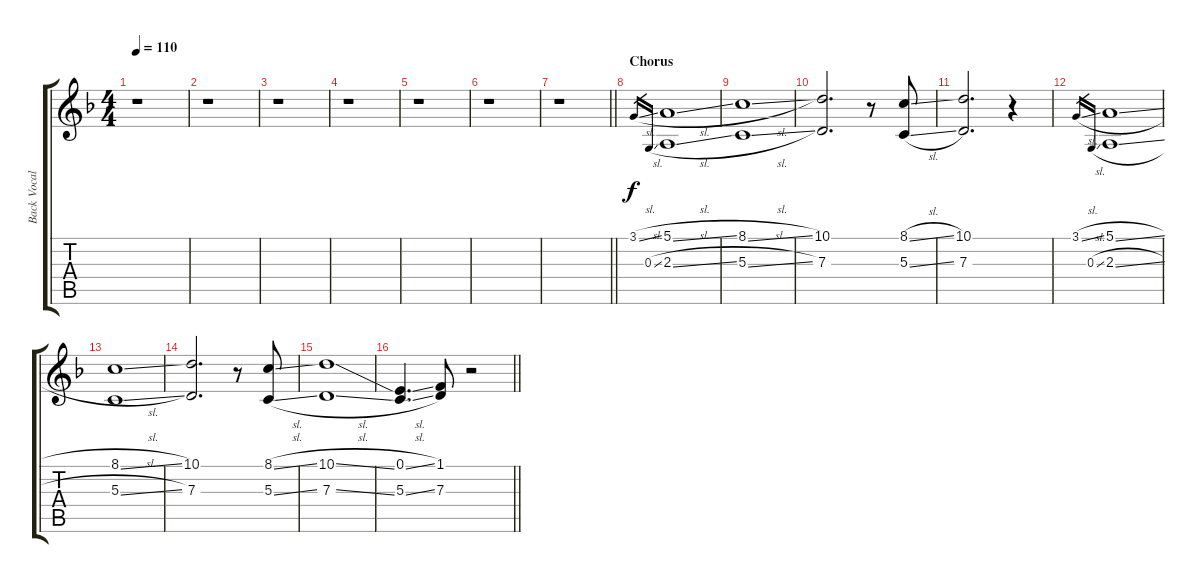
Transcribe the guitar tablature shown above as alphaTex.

\track ("Back Vocal" "Back Vocal") {instrument clarinet}
\staff {score tabs}
\tuning (E4 B3 G3 D3 A2 D2) {hide}
\ts (4 4)
\tempo 110
\clef g2
\ks f
r.1{dy f} |
r.1 |
r.1 |
r.1 |
r.1 |
r.1 |
\barLineRight lightlight
r.1 |
\section ("" "Chorus")
3.1{sl}.16{gr} 0.3{sl}.16{gr} (5.1{sl} 2.3{sl}).1 |
(8.1{sl} 5.3{sl}).1 |
(10.1 7.3).2{d} r.8 (8.1{sl} 5.3{sl}).8 |
(10.1 7.3).2{d} r.4 |
3.1{sl}.16{gr} 0.3{sl}.16{gr} (5.1{sl} 2.3{sl}).1 |
(8.1{sl} 5.3{sl}).1 |
(10.1 7.3).2{d} r.8 (8.1{sl} 5.3{sl}).8 |
(10.1{sl} 7.3{sl}).1 |
\barLineRight lightlight
(0.1{sl} 5.3{sl}).4{d} (1.1 7.3).8 r.2
